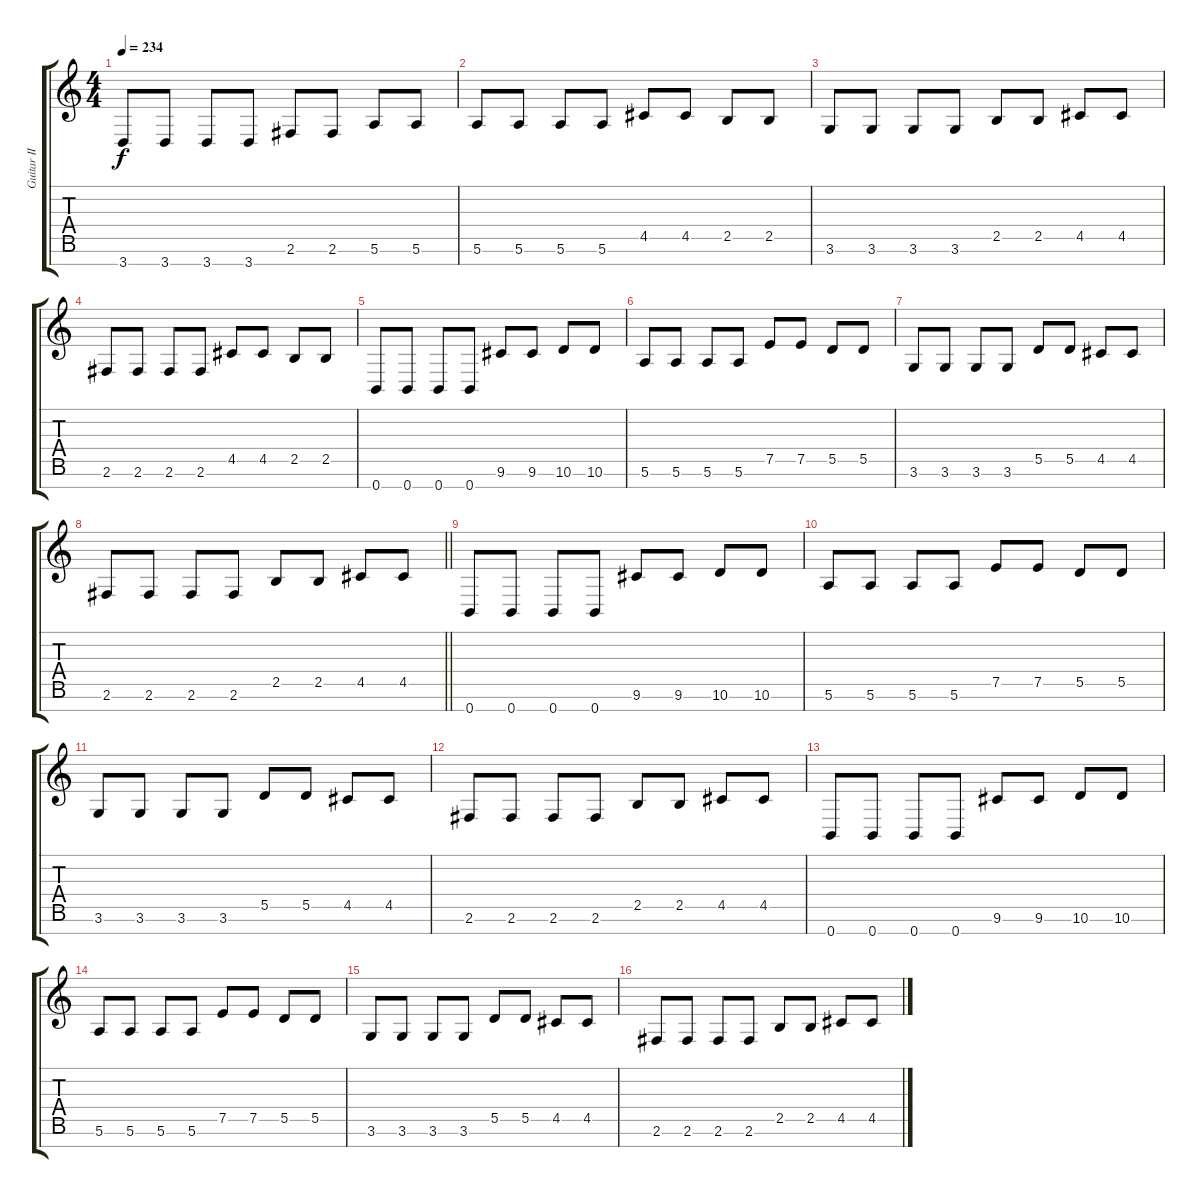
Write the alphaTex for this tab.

\track ("Guitar II" "Guitar II") {instrument distortionguitar}
\staff {score tabs}
\tuning (E4 B3 G3 D3 A2 E2 B1) {hide}
\ts (4 4)
\tempo 234
\clef g2
\ks c
3.7.8{dy f} 3.7.8 3.7.8 3.7.8 2.6.8 2.6.8 5.6.8 5.6.8 |
5.6.8 5.6.8 5.6.8 5.6.8 4.5.8 4.5.8 2.5.8 2.5.8 |
3.6.8 3.6.8 3.6.8 3.6.8 2.5.8 2.5.8 4.5.8 4.5.8 |
2.6.8 2.6.8 2.6.8 2.6.8 4.5.8 4.5.8 2.5.8 2.5.8 |
0.7.8 0.7.8 0.7.8 0.7.8 9.6.8 9.6.8 10.6.8 10.6.8 |
5.6.8 5.6.8 5.6.8 5.6.8 7.5.8 7.5.8 5.5.8 5.5.8 |
3.6.8 3.6.8 3.6.8 3.6.8 5.5.8 5.5.8 4.5.8 4.5.8 |
\barLineRight lightlight
2.6.8 2.6.8 2.6.8 2.6.8 2.5.8 2.5.8 4.5.8 4.5.8 |
0.7.8{volume 13} 0.7.8 0.7.8 0.7.8 9.6.8 9.6.8 10.6.8 10.6.8 |
5.6.8 5.6.8 5.6.8 5.6.8 7.5.8 7.5.8 5.5.8 5.5.8 |
3.6.8 3.6.8 3.6.8 3.6.8 5.5.8 5.5.8 4.5.8 4.5.8 |
2.6.8 2.6.8 2.6.8 2.6.8 2.5.8 2.5.8 4.5.8 4.5.8 |
0.7.8 0.7.8 0.7.8 0.7.8 9.6.8 9.6.8 10.6.8 10.6.8 |
5.6.8 5.6.8 5.6.8 5.6.8 7.5.8 7.5.8 5.5.8 5.5.8 |
3.6.8 3.6.8 3.6.8 3.6.8 5.5.8 5.5.8 4.5.8 4.5.8 |
2.6.8 2.6.8 2.6.8 2.6.8 2.5.8 2.5.8 4.5.8 4.5.8
